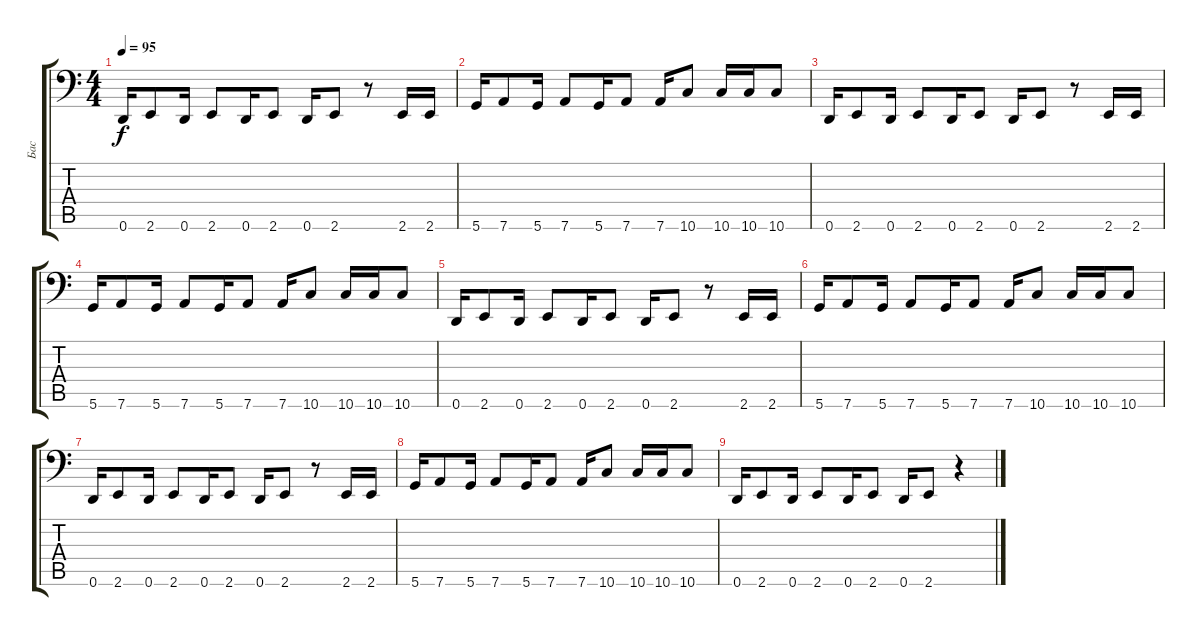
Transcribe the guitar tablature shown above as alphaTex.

\track ("Бас" "Бас") {instrument electricbasspick}
\staff {score tabs}
\tuning (E3 B2 G2 D2 A1 D1) {hide}
\ts (4 4)
\tempo 95
\clef f4
\ks c
0.6.16{dy f} 2.6.8 0.6.16 2.6.8 0.6.16 2.6.8 0.6.16 2.6.8 r.8 2.6.16 2.6.16 |
5.6.16 7.6.8 5.6.16 7.6.8 5.6.16 7.6.8 7.6.16 10.6.8 10.6.16 10.6.16 10.6.8 |
0.6.16 2.6.8 0.6.16 2.6.8 0.6.16 2.6.8 0.6.16 2.6.8 r.8 2.6.16 2.6.16 |
5.6.16 7.6.8 5.6.16 7.6.8 5.6.16 7.6.8 7.6.16 10.6.8 10.6.16 10.6.16 10.6.8 |
0.6.16 2.6.8 0.6.16 2.6.8 0.6.16 2.6.8 0.6.16 2.6.8 r.8 2.6.16 2.6.16 |
5.6.16 7.6.8 5.6.16 7.6.8 5.6.16 7.6.8 7.6.16 10.6.8 10.6.16 10.6.16 10.6.8 |
0.6.16 2.6.8 0.6.16 2.6.8 0.6.16 2.6.8 0.6.16 2.6.8 r.8 2.6.16 2.6.16 |
5.6.16 7.6.8 5.6.16 7.6.8 5.6.16 7.6.8 7.6.16 10.6.8 10.6.16 10.6.16 10.6.8 |
0.6.16 2.6.8 0.6.16 2.6.8 0.6.16 2.6.8 0.6.16 2.6.8 r.4
